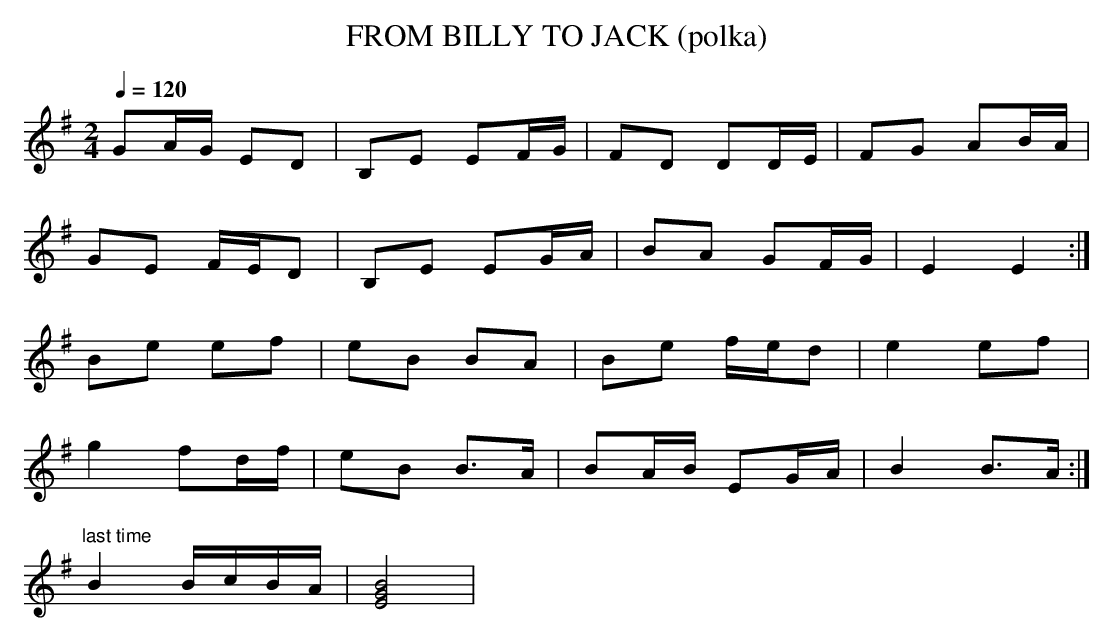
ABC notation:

X:1
T:FROM BILLY TO JACK (polka)
Q:1/4=120
L:1/8
M:2/4
K:Em
GA/G/ ED|B,E EF/G/|FD DD/E/|FG AB/A/|
GE F/E/D|B,E EG/A/|BA GF/G/|E2 E2 :|
Be ef|eB BA|Be f/e/d|e2 ef|
g2 fd/f/|eB B>A|BA/B/ EG/A/|B2 B>A :|
"last time"B2 B/c/B/A/|[G4B4E4]|
